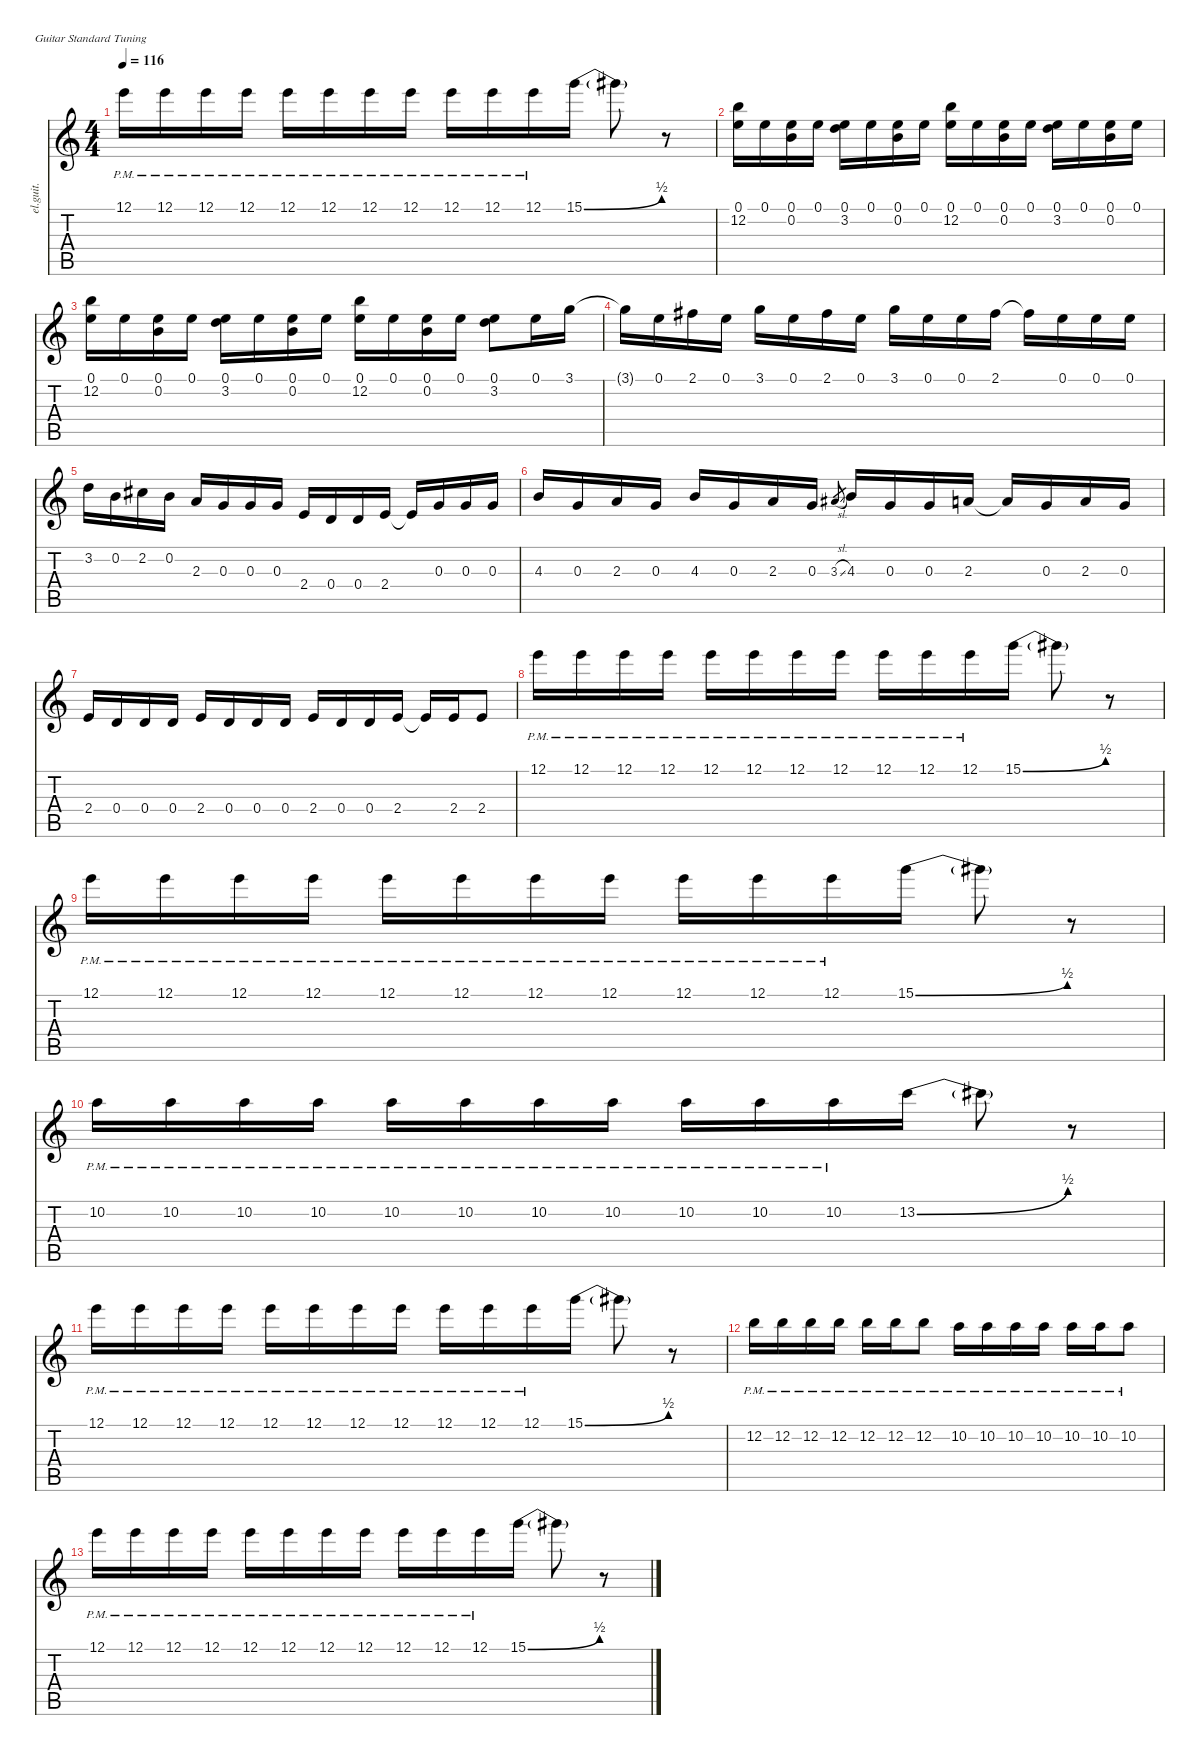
\defaultSystemsLayout 4
\hideDynamics
\bracketExtendMode nobrackets
\otherSystemsTrackNameOrientation horizontal
\track ("Clean Guitar" "el.guit.") {instrument electricguitarclean}
\staff {score tabs}
\tuning (E4 B3 G3 D3 A2 E2)
\ts (4 4)
\tempo 116
\clef g2
\ks c
12.1{pm}.16{dy mf beam Down} 12.1{pm}.16{beam Down} 12.1{pm}.16{beam Down} 12.1{pm}.16{beam Down} 12.1{pm}.16{beam Down} 12.1{pm}.16{beam Down} 12.1{pm}.16{beam Down} 12.1{pm}.16{beam Down} 12.1{pm}.16{beam Down} 12.1{pm}.16{beam Down} 12.1{pm}.16{beam Down} 15.1{be (bend 0 0 15 2)}.16{beam Down} 15.1{t}.8{beam Down} r.8{beam Down} |
(0.1 12.2).16{beam Down} 0.1.16{beam Down} (0.1 0.2).16{beam Down} 0.1.16{beam Down} (0.1 3.2).16{beam Down} 0.1.16{beam Down} (0.1 0.2).16{beam Down} 0.1.16{beam Down} (0.1 12.2).16{beam Down} 0.1.16{beam Down} (0.1 0.2).16{beam Down} 0.1.16{beam Down} (0.1 3.2).16{beam Down} 0.1.16{beam Down} (0.1 0.2).16{beam Down} 0.1.16{beam Down} |
(0.1 12.2).16{beam Down} 0.1.16{beam Down} (0.1 0.2).16{beam Down} 0.1.16{beam Down} (0.1 3.2).16{beam Down} 0.1.16{beam Down} (0.1 0.2).16{beam Down} 0.1.16{beam Down} (0.1 12.2).16{beam Down} 0.1.16{beam Down} (0.1 0.2).16{beam Down} 0.1.16{beam Down} (0.1 3.2).8{beam Down} 0.1.16{beam Down} 3.1.16{beam Down} |
3.1{t}.16{beam Down} 0.1.16{beam Down} 2.1{acc #}.16{beam Down} 0.1.16{beam Down} 3.1.16{beam Down} 0.1.16{beam Down} 2.1{acc #}.16{beam Down} 0.1.16{beam Down} 3.1.16{beam Down} 0.1.16{beam Down} 0.1.16{beam Down} 2.1{acc #}.16{beam Down} 2.1{t acc #}.16{beam Down} 0.1.16{beam Down} 0.1.16{beam Down} 0.1.16{beam Down} |
3.2.16{beam Down} 0.2.16{beam Down} 2.2{acc #}.16{beam Down} 0.2.16{beam Down} 2.3.16{beam Up} 0.3.16{beam Up} 0.3.16{beam Up} 0.3.16{beam Up} 2.4.16{beam Up} 0.4.16{beam Up} 0.4.16{beam Up} 2.4.16{beam Up} 2.4{t}.16{beam Up} 0.3.16{beam Up} 0.3.16{beam Up} 0.3.16{beam Up} |
4.3.16{beam Up} 0.3.16{beam Up} 2.3.16{beam Up} 0.3.16{beam Up} 4.3.16{beam Up} 0.3.16{beam Up} 2.3.16{beam Up} 0.3.16{beam Up} 3.3{sl acc #}.8{gr beam Up} 4.3.16{beam Up} 0.3.16{beam Up} 0.3.16{beam Up} 2.3.16{beam Up} 2.3{t}.16{beam Up} 0.3.16{beam Up} 2.3.16{beam Up} 0.3.16{beam Up} |
2.4.16{beam Up} 0.4.16{beam Up} 0.4.16{beam Up} 0.4.16{beam Up} 2.4.16{beam Up} 0.4.16{beam Up} 0.4.16{beam Up} 0.4.16{beam Up} 2.4.16{beam Up} 0.4.16{beam Up} 0.4.16{beam Up} 2.4.16{beam Up} 2.4{t}.16{beam Up} 2.4.16{beam Up} 2.4.8{beam Up} |
12.1{pm}.16{beam Down} 12.1{pm}.16{beam Down} 12.1{pm}.16{beam Down} 12.1{pm}.16{beam Down} 12.1{pm}.16{beam Down} 12.1{pm}.16{beam Down} 12.1{pm}.16{beam Down} 12.1{pm}.16{beam Down} 12.1{pm}.16{beam Down} 12.1{pm}.16{beam Down} 12.1{pm}.16{beam Down} 15.1{be (bend 0 0 15 2)}.16{beam Down} 15.1{t}.8{beam Down} r.8{beam Down} |
12.1{pm}.16{beam Down} 12.1{pm}.16{beam Down} 12.1{pm}.16{beam Down} 12.1{pm}.16{beam Down} 12.1{pm}.16{beam Down} 12.1{pm}.16{beam Down} 12.1{pm}.16{beam Down} 12.1{pm}.16{beam Down} 12.1{pm}.16{beam Down} 12.1{pm}.16{beam Down} 12.1{pm}.16{beam Down} 15.1{be (bend 0 0 15 2)}.16{beam Down} 15.1{t}.8{beam Down} r.8{beam Down} |
10.2{pm}.16{beam Down} 10.2{pm}.16{beam Down} 10.2{pm}.16{beam Down} 10.2{pm}.16{beam Down} 10.2{pm}.16{beam Down} 10.2{pm}.16{beam Down} 10.2{pm}.16{beam Down} 10.2{pm}.16{beam Down} 10.2{pm}.16{beam Down} 10.2{pm}.16{beam Down} 10.2{pm}.16{beam Down} 13.2{be (bend 0 0 15 2)}.16{beam Down} 13.2{t}.8{beam Down} r.8{beam Down} |
12.1{pm}.16{beam Down} 12.1{pm}.16{beam Down} 12.1{pm}.16{beam Down} 12.1{pm}.16{beam Down} 12.1{pm}.16{beam Down} 12.1{pm}.16{beam Down} 12.1{pm}.16{beam Down} 12.1{pm}.16{beam Down} 12.1{pm}.16{beam Down} 12.1{pm}.16{beam Down} 12.1{pm}.16{beam Down} 15.1{be (bend 0 0 15.6 2)}.16{beam Down} 15.1{t}.8{beam Down} r.8{beam Down} |
12.2{pm}.16{beam Down} 12.2{pm}.16{beam Down} 12.2{pm}.16{beam Down} 12.2{pm}.16{beam Down} 12.2{pm}.16{beam Down} 12.2{pm}.16{beam Down} 12.2{pm}.8{beam Down} 10.2{pm}.16{beam Down} 10.2{pm}.16{beam Down} 10.2{pm}.16{beam Down} 10.2{pm}.16{beam Down} 10.2{pm}.16{beam Down} 10.2{pm}.16{beam Down} 10.2{pm}.8{beam Down} |
12.1{pm}.16{beam Down} 12.1{pm}.16{beam Down} 12.1{pm}.16{beam Down} 12.1{pm}.16{beam Down} 12.1{pm}.16{beam Down} 12.1{pm}.16{beam Down} 12.1{pm}.16{beam Down} 12.1{pm}.16{beam Down} 12.1{pm}.16{beam Down} 12.1{pm}.16{beam Down} 12.1{pm}.16{beam Down} 15.1{be (bend 0 0 15 2)}.16{beam Down} 15.1{t}.8{beam Down} r.8{beam Down}
